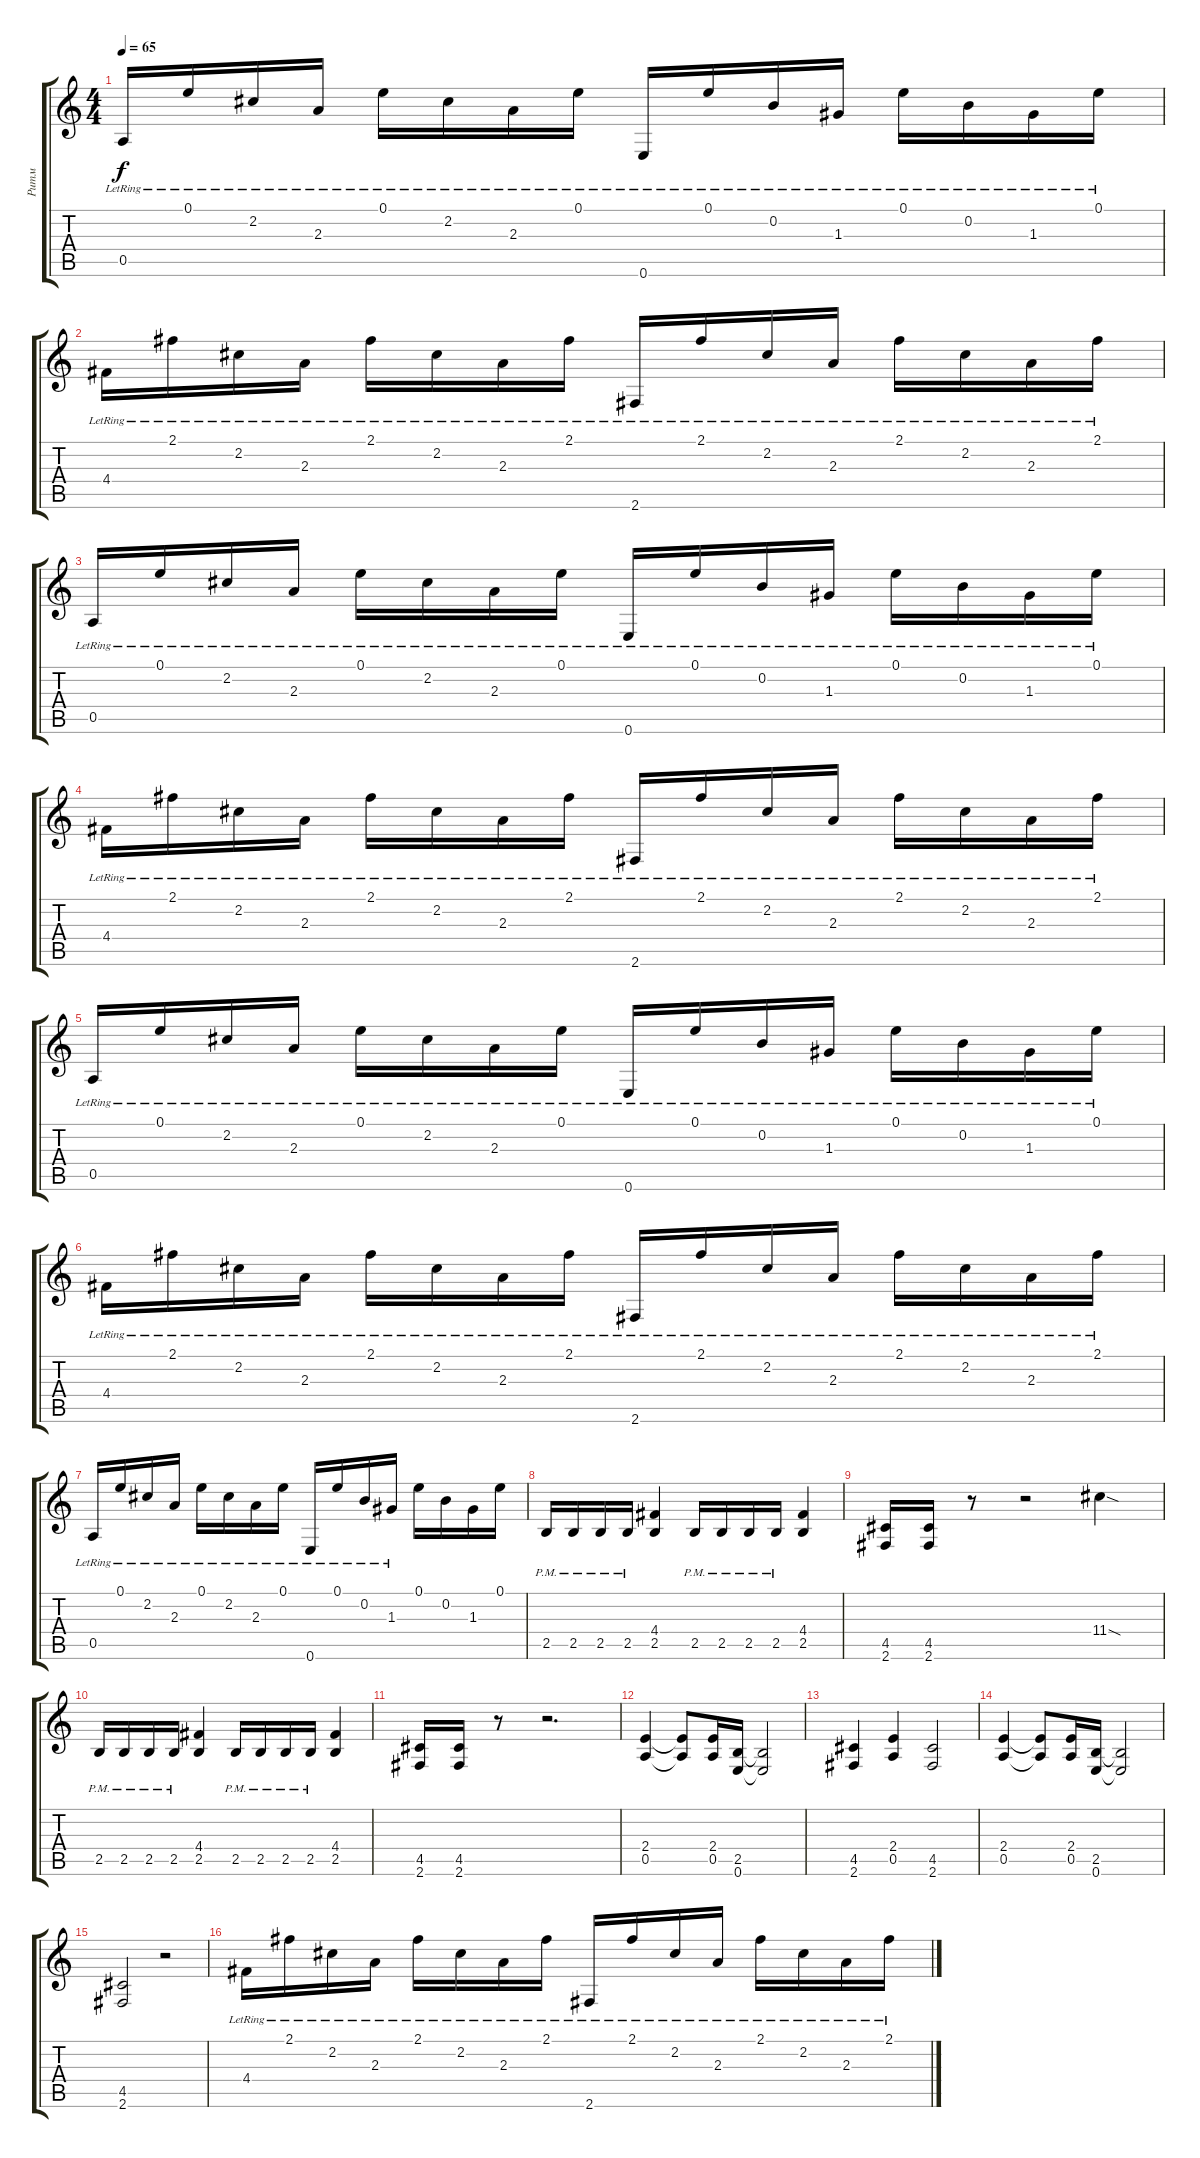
\track ("Ритм" "Ритм") {instrument electricguitarclean}
\staff {score tabs}
\tuning (E4 B3 G3 D3 A2 E2) {hide}
\ts (4 4)
\tempo 65
\clef g2
\ks c
0.5{lr}.16{dy f} 0.1{lr}.16 2.2{lr}.16 2.3{lr}.16 0.1{lr}.16 2.2{lr}.16 2.3{lr}.16 0.1{lr}.16 0.6{lr}.16 0.1{lr}.16 0.2{lr}.16 1.3{lr}.16 0.1{lr}.16 0.2{lr}.16 1.3{lr}.16 0.1{lr}.16 |
4.4{lr}.16 2.1{lr}.16 2.2{lr}.16 2.3{lr}.16 2.1{lr}.16 2.2{lr}.16 2.3{lr}.16 2.1{lr}.16 2.6{lr}.16 2.1{lr}.16 2.2{lr}.16 2.3{lr}.16 2.1{lr}.16 2.2{lr}.16 2.3{lr}.16 2.1{lr}.16 |
0.5{lr}.16 0.1{lr}.16 2.2{lr}.16 2.3{lr}.16 0.1{lr}.16 2.2{lr}.16 2.3{lr}.16 0.1{lr}.16 0.6{lr}.16 0.1{lr}.16 0.2{lr}.16 1.3{lr}.16 0.1{lr}.16 0.2{lr}.16 1.3{lr}.16 0.1{lr}.16 |
4.4{lr}.16 2.1{lr}.16 2.2{lr}.16 2.3{lr}.16 2.1{lr}.16 2.2{lr}.16 2.3{lr}.16 2.1{lr}.16 2.6{lr}.16 2.1{lr}.16 2.2{lr}.16 2.3{lr}.16 2.1{lr}.16 2.2{lr}.16 2.3{lr}.16 2.1{lr}.16 |
0.5{lr}.16 0.1{lr}.16 2.2{lr}.16 2.3{lr}.16 0.1{lr}.16 2.2{lr}.16 2.3{lr}.16 0.1{lr}.16 0.6{lr}.16 0.1{lr}.16 0.2{lr}.16 1.3{lr}.16 0.1{lr}.16 0.2{lr}.16 1.3{lr}.16 0.1{lr}.16 |
4.4{lr}.16 2.1{lr}.16 2.2{lr}.16 2.3{lr}.16 2.1{lr}.16 2.2{lr}.16 2.3{lr}.16 2.1{lr}.16 2.6{lr}.16 2.1{lr}.16 2.2{lr}.16 2.3{lr}.16 2.1{lr}.16 2.2{lr}.16 2.3{lr}.16 2.1{lr}.16 |
0.5{lr}.16 0.1{lr}.16 2.2{lr}.16 2.3{lr}.16 0.1{lr}.16 2.2{lr}.16 2.3{lr}.16 0.1{lr}.16 0.6{lr}.16 0.1{lr}.16 0.2{lr}.16 1.3{lr}.16 0.1.16 0.2.16 1.3.16 0.1.16 |
2.5{pm}.16{instrument distortionguitar} 2.5{pm}.16 2.5{pm}.16 2.5{pm}.16 (4.4 2.5).4 2.5{pm}.16 2.5{pm}.16 2.5{pm}.16 2.5{pm}.16 (4.4 2.5).4 |
(4.5 2.6).16 (4.5 2.6).16 r.8 r.2 11.4{sod}.4 |
2.5{pm}.16 2.5{pm}.16 2.5{pm}.16 2.5{pm}.16 (4.4 2.5).4 2.5{pm}.16 2.5{pm}.16 2.5{pm}.16 2.5{pm}.16 (4.4 2.5).4 |
(4.5 2.6).16 (4.5 2.6).16 r.8 r.2{d} |
(2.4 0.5).4 (2.4{t} 0.5{t}).8 (2.4 0.5).16 (2.5 0.6).16 (2.5{t} 0.6{t}).2 |
(4.5 2.6).4 (2.4 0.5).4 (4.5 2.6).2 |
(2.4 0.5).4 (2.4{t} 0.5{t}).8 (2.4 0.5).16 (2.5 0.6).16 (2.5{t} 0.6{t}).2 |
(4.5 2.6).2 r.2{instrument electricguitarclean} |
4.4{lr}.16 2.1{lr}.16 2.2{lr}.16 2.3{lr}.16 2.1{lr}.16 2.2{lr}.16 2.3{lr}.16 2.1{lr}.16 2.6{lr}.16 2.1{lr}.16 2.2{lr}.16 2.3{lr}.16 2.1{lr}.16 2.2{lr}.16 2.3{lr}.16 2.1{lr}.16
